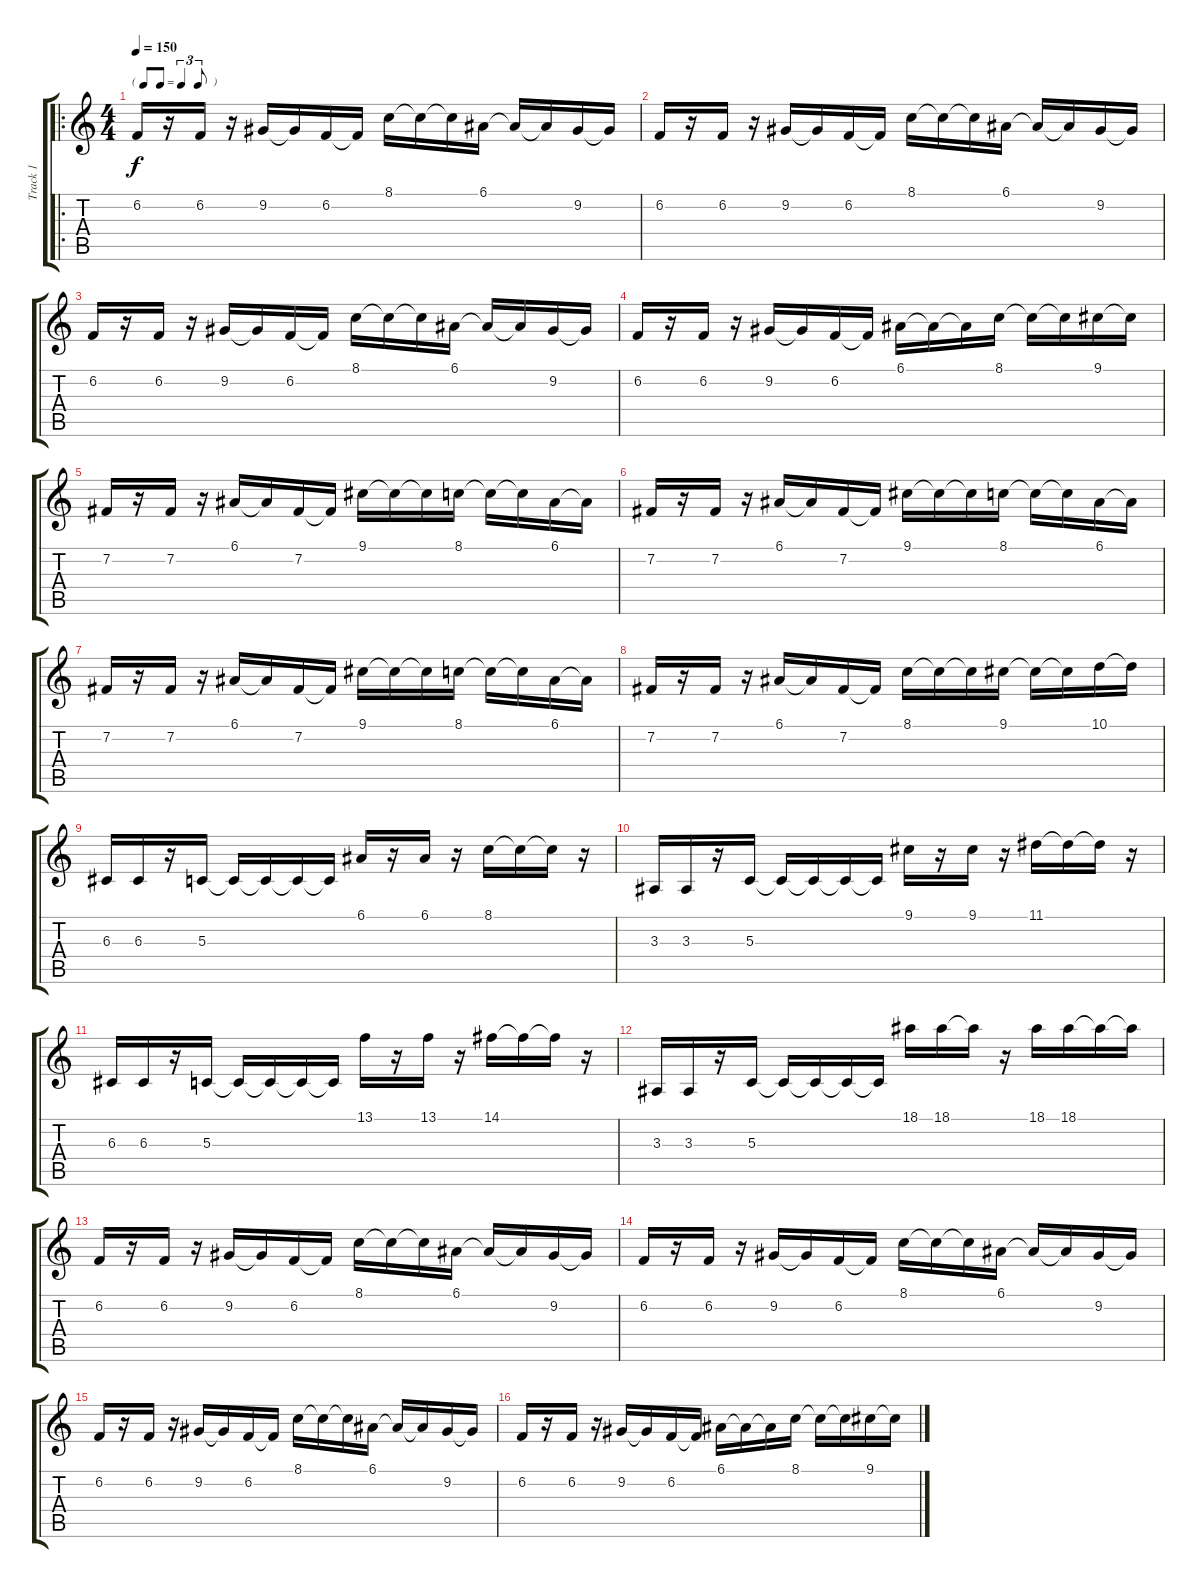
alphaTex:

\track ("Track 1" "Track 1") {instrument lead5charang}
\staff {score tabs}
\tuning (E4 B3 G3 D3 A2 E2) {hide}
\ro
\ts (4 4)
\tf triplet8th
\tempo 150
\clef g2
\ks c
6.2.16{dy f instrument lead5charang} r.16 6.2.16 r.16 9.2.16 9.2{t}.16 6.2.16 6.2{t}.16 8.1.16 8.1{t}.16 8.1{t}.16 6.1.16 6.1{t}.16 6.1{t}.16 9.2.16 9.2{t}.16 |
6.2.16 r.16 6.2.16 r.16 9.2.16 9.2{t}.16 6.2.16 6.2{t}.16 8.1.16 8.1{t}.16 8.1{t}.16 6.1.16 6.1{t}.16 6.1{t}.16 9.2.16 9.2{t}.16 |
6.2.16 r.16 6.2.16 r.16 9.2.16 9.2{t}.16 6.2.16 6.2{t}.16 8.1.16 8.1{t}.16 8.1{t}.16 6.1.16 6.1{t}.16 6.1{t}.16 9.2.16 9.2{t}.16 |
6.2.16 r.16 6.2.16 r.16 9.2.16 9.2{t}.16 6.2.16 6.2{t}.16 6.1.16 6.1{t}.16 6.1{t}.16 8.1.16 8.1{t}.16 8.1{t}.16 9.1.16 9.1{t}.16 |
7.2.16 r.16 7.2.16 r.16 6.1.16 6.1{t}.16 7.2.16 7.2{t}.16 9.1.16 9.1{t}.16 9.1{t}.16 8.1.16 8.1{t}.16 8.1{t}.16 6.1.16 6.1{t}.16 |
7.2.16 r.16 7.2.16 r.16 6.1.16 6.1{t}.16 7.2.16 7.2{t}.16 9.1.16 9.1{t}.16 9.1{t}.16 8.1.16 8.1{t}.16 8.1{t}.16 6.1.16 6.1{t}.16 |
7.2.16 r.16 7.2.16 r.16 6.1.16 6.1{t}.16 7.2.16 7.2{t}.16 9.1.16 9.1{t}.16 9.1{t}.16 8.1.16 8.1{t}.16 8.1{t}.16 6.1.16 6.1{t}.16 |
7.2.16 r.16 7.2.16 r.16 6.1.16 6.1{t}.16 7.2.16 7.2{t}.16 8.1.16 8.1{t}.16 8.1{t}.16 9.1.16 9.1{t}.16 9.1{t}.16 10.1.16 10.1{t}.16 |
6.3.16 6.3.16 r.16 5.3.16 5.3{t}.16 5.3{t}.16 5.3{t}.16 5.3{t}.16 6.1.16 r.16 6.1.16 r.16 8.1.16 8.1{t}.16 8.1{t}.16 r.16 |
3.3.16 3.3.16 r.16 5.3.16 5.3{t}.16 5.3{t}.16 5.3{t}.16 5.3{t}.16 9.1.16 r.16 9.1.16 r.16 11.1.16 11.1{t}.16 11.1{t}.16 r.16 |
6.3.16 6.3.16 r.16 5.3.16 5.3{t}.16 5.3{t}.16 5.3{t}.16 5.3{t}.16 13.1.16 r.16 13.1.16 r.16 14.1.16 14.1{t}.16 14.1{t}.16 r.16 |
3.3.16 3.3.16 r.16 5.3.16 5.3{t}.16 5.3{t}.16 5.3{t}.16 5.3{t}.16 18.1.16 18.1.16 18.1{t}.16 r.16 18.1.16 18.1.16 18.1{t}.16 18.1{t}.16 |
6.2.16 r.16 6.2.16 r.16 9.2.16 9.2{t}.16 6.2.16 6.2{t}.16 8.1.16 8.1{t}.16 8.1{t}.16 6.1.16 6.1{t}.16 6.1{t}.16 9.2.16 9.2{t}.16 |
6.2.16 r.16 6.2.16 r.16 9.2.16 9.2{t}.16 6.2.16 6.2{t}.16 8.1.16 8.1{t}.16 8.1{t}.16 6.1.16 6.1{t}.16 6.1{t}.16 9.2.16 9.2{t}.16 |
6.2.16 r.16 6.2.16 r.16 9.2.16 9.2{t}.16 6.2.16 6.2{t}.16 8.1.16 8.1{t}.16 8.1{t}.16 6.1.16 6.1{t}.16 6.1{t}.16 9.2.16 9.2{t}.16 |
6.2.16 r.16 6.2.16 r.16 9.2.16 9.2{t}.16 6.2.16 6.2{t}.16 6.1.16 6.1{t}.16 6.1{t}.16 8.1.16 8.1{t}.16 8.1{t}.16 9.1.16 9.1{t}.16
